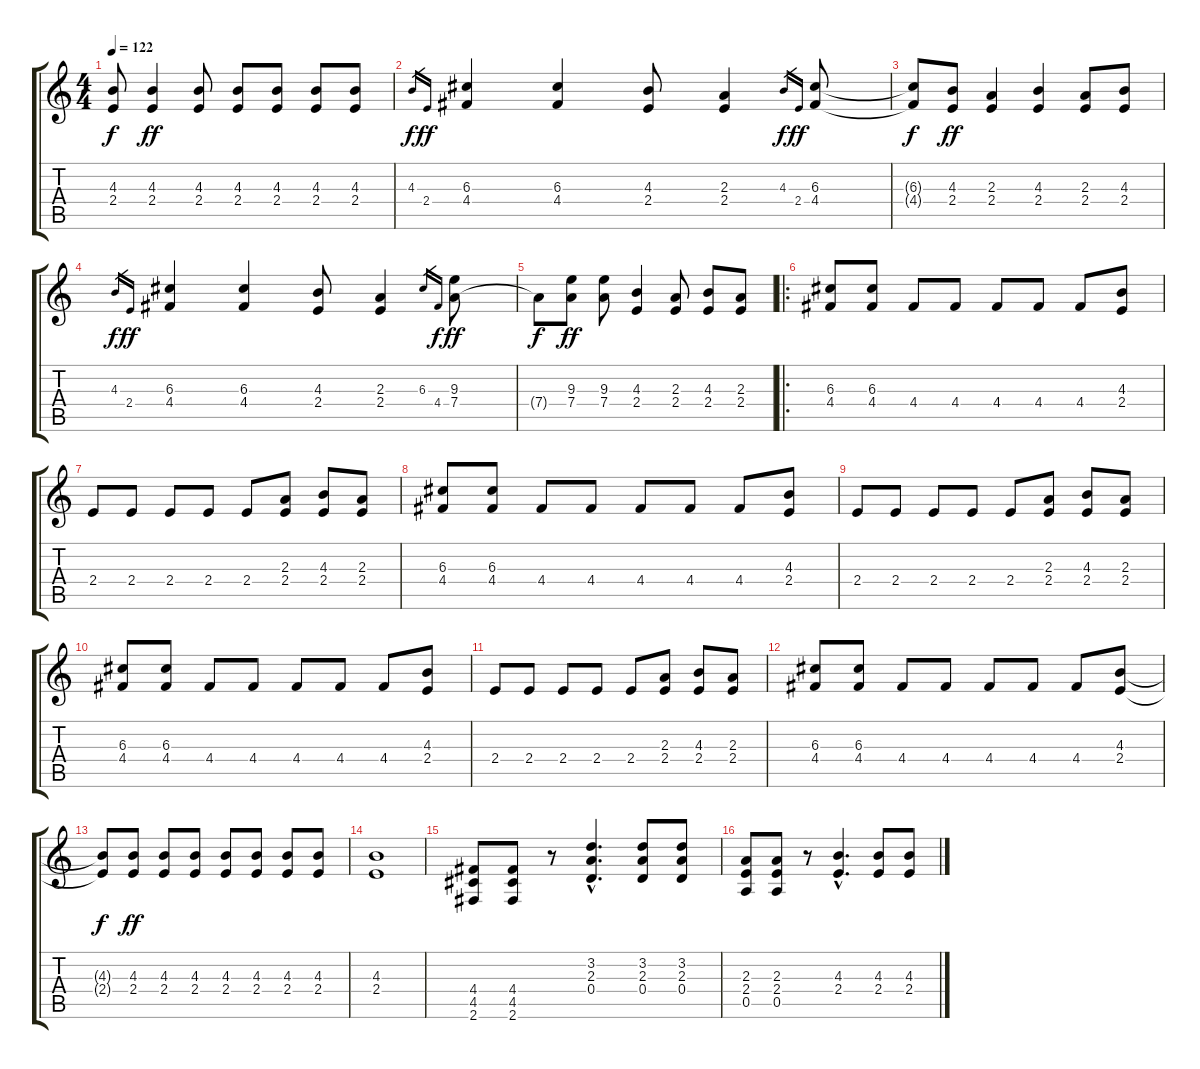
\track "" {instrument distortionguitar}
\staff {score tabs}
\tuning (E4 B3 G3 D3 A2 E2) {hide}
\ts (4 4)
\tempo 122
\clef g2
\ks c
(4.3{t} 2.4{t}).8{dy f} (4.3 2.4).4{dy ff} (4.3 2.4).8 (4.3 2.4).8 (4.3 2.4).8 (4.3 2.4).8 (4.3 2.4).8 |
4.3.16{gr dy f} 2.4.16{gr dy ff} (6.3 4.4).4 (6.3 4.4).4 (4.3 2.4).8 (2.3 2.4).4 4.3.16{gr dy f} 2.4.16{gr dy ff} (6.3 4.4).8 |
(6.3{t} 4.4{t}).8{dy f} (4.3 2.4).8{dy ff} (2.3 2.4).4 (4.3 2.4).4 (2.3 2.4).8 (4.3 2.4).8 |
4.3.16{gr dy f} 2.4.16{gr dy ff} (6.3 4.4).4 (6.3 4.4).4 (4.3 2.4).8 (2.3 2.4).4 6.3.16{gr} 4.4.16{gr dy f} (9.3 7.4).8{dy ff} |
7.4{t}.8{dy f} (9.3 7.4).8{dy ff} (9.3 7.4).8 (4.3 2.4).4 (2.3 2.4).8 (4.3 2.4).8 (2.3 2.4).8 |
\ro
(6.3 4.4).8 (6.3 4.4).8 4.4.8 4.4.8 4.4.8 4.4.8 4.4.8 (4.3 2.4).8 |
2.4.8 2.4.8 2.4.8 2.4.8 2.4.8 (2.3 2.4).8 (4.3 2.4).8 (2.3 2.4).8 |
(6.3 4.4).8 (6.3 4.4).8 4.4.8 4.4.8 4.4.8 4.4.8 4.4.8 (4.3 2.4).8 |
2.4.8 2.4.8 2.4.8 2.4.8 2.4.8 (2.3 2.4).8 (4.3 2.4).8 (2.3 2.4).8 |
(6.3 4.4).8 (6.3 4.4).8 4.4.8 4.4.8 4.4.8 4.4.8 4.4.8 (4.3 2.4).8 |
2.4.8 2.4.8 2.4.8 2.4.8 2.4.8 (2.3 2.4).8 (4.3 2.4).8 (2.3 2.4).8 |
(6.3 4.4).8 (6.3 4.4).8 4.4.8 4.4.8 4.4.8 4.4.8 4.4.8 (4.3 2.4).8 |
(4.3{t} 2.4{t}).8{dy f} (4.3 2.4).8{dy ff} (4.3 2.4).8 (4.3 2.4).8 (4.3 2.4).8 (4.3 2.4).8 (4.3 2.4).8 (4.3 2.4).8 |
(4.3 2.4).1 |
(4.4 4.5 2.6).8 (4.4 4.5 2.6).8 r.8 (3.2{hac} 2.3{hac} 0.4{hac}).4{d} (3.2 2.3 0.4).8 (3.2 2.3 0.4).8 |
(2.3 2.4 0.5).8 (2.3 2.4 0.5).8 r.8 (4.3{hac} 2.4{hac}).4{d} (4.3 2.4).8 (4.3 2.4).8
